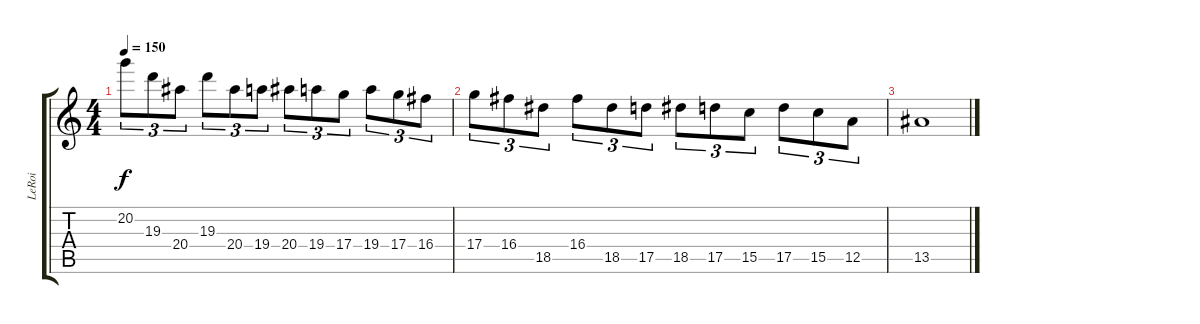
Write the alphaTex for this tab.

\track ("LeRoi" "LeRoi") {instrument distortionguitar}
\staff {score tabs}
\tuning (E4 B3 G3 D3 A2 D2) {hide}
\ts (4 4)
\tempo 150
\clef g2
\ks c
20.2.8{tu (3 2) dy f} 19.3.8{tu (3 2)} 20.4.8{tu (3 2)} 19.3.8{tu (3 2)} 20.4.8{tu (3 2)} 19.4.8{tu (3 2)} 20.4.8{tu (3 2)} 19.4.8{tu (3 2)} 17.4.8{tu (3 2)} 19.4.8{tu (3 2)} 17.4.8{tu (3 2)} 16.4.8{tu (3 2)} |
17.4.8{tu (3 2)} 16.4.8{tu (3 2)} 18.5.8{tu (3 2)} 16.4.8{tu (3 2)} 18.5.8{tu (3 2)} 17.5.8{tu (3 2)} 18.5.8{tu (3 2)} 17.5.8{tu (3 2)} 15.5.8{tu (3 2)} 17.5.8{tu (3 2)} 15.5.8{tu (3 2)} 12.5.8{tu (3 2)} |
13.5.1
